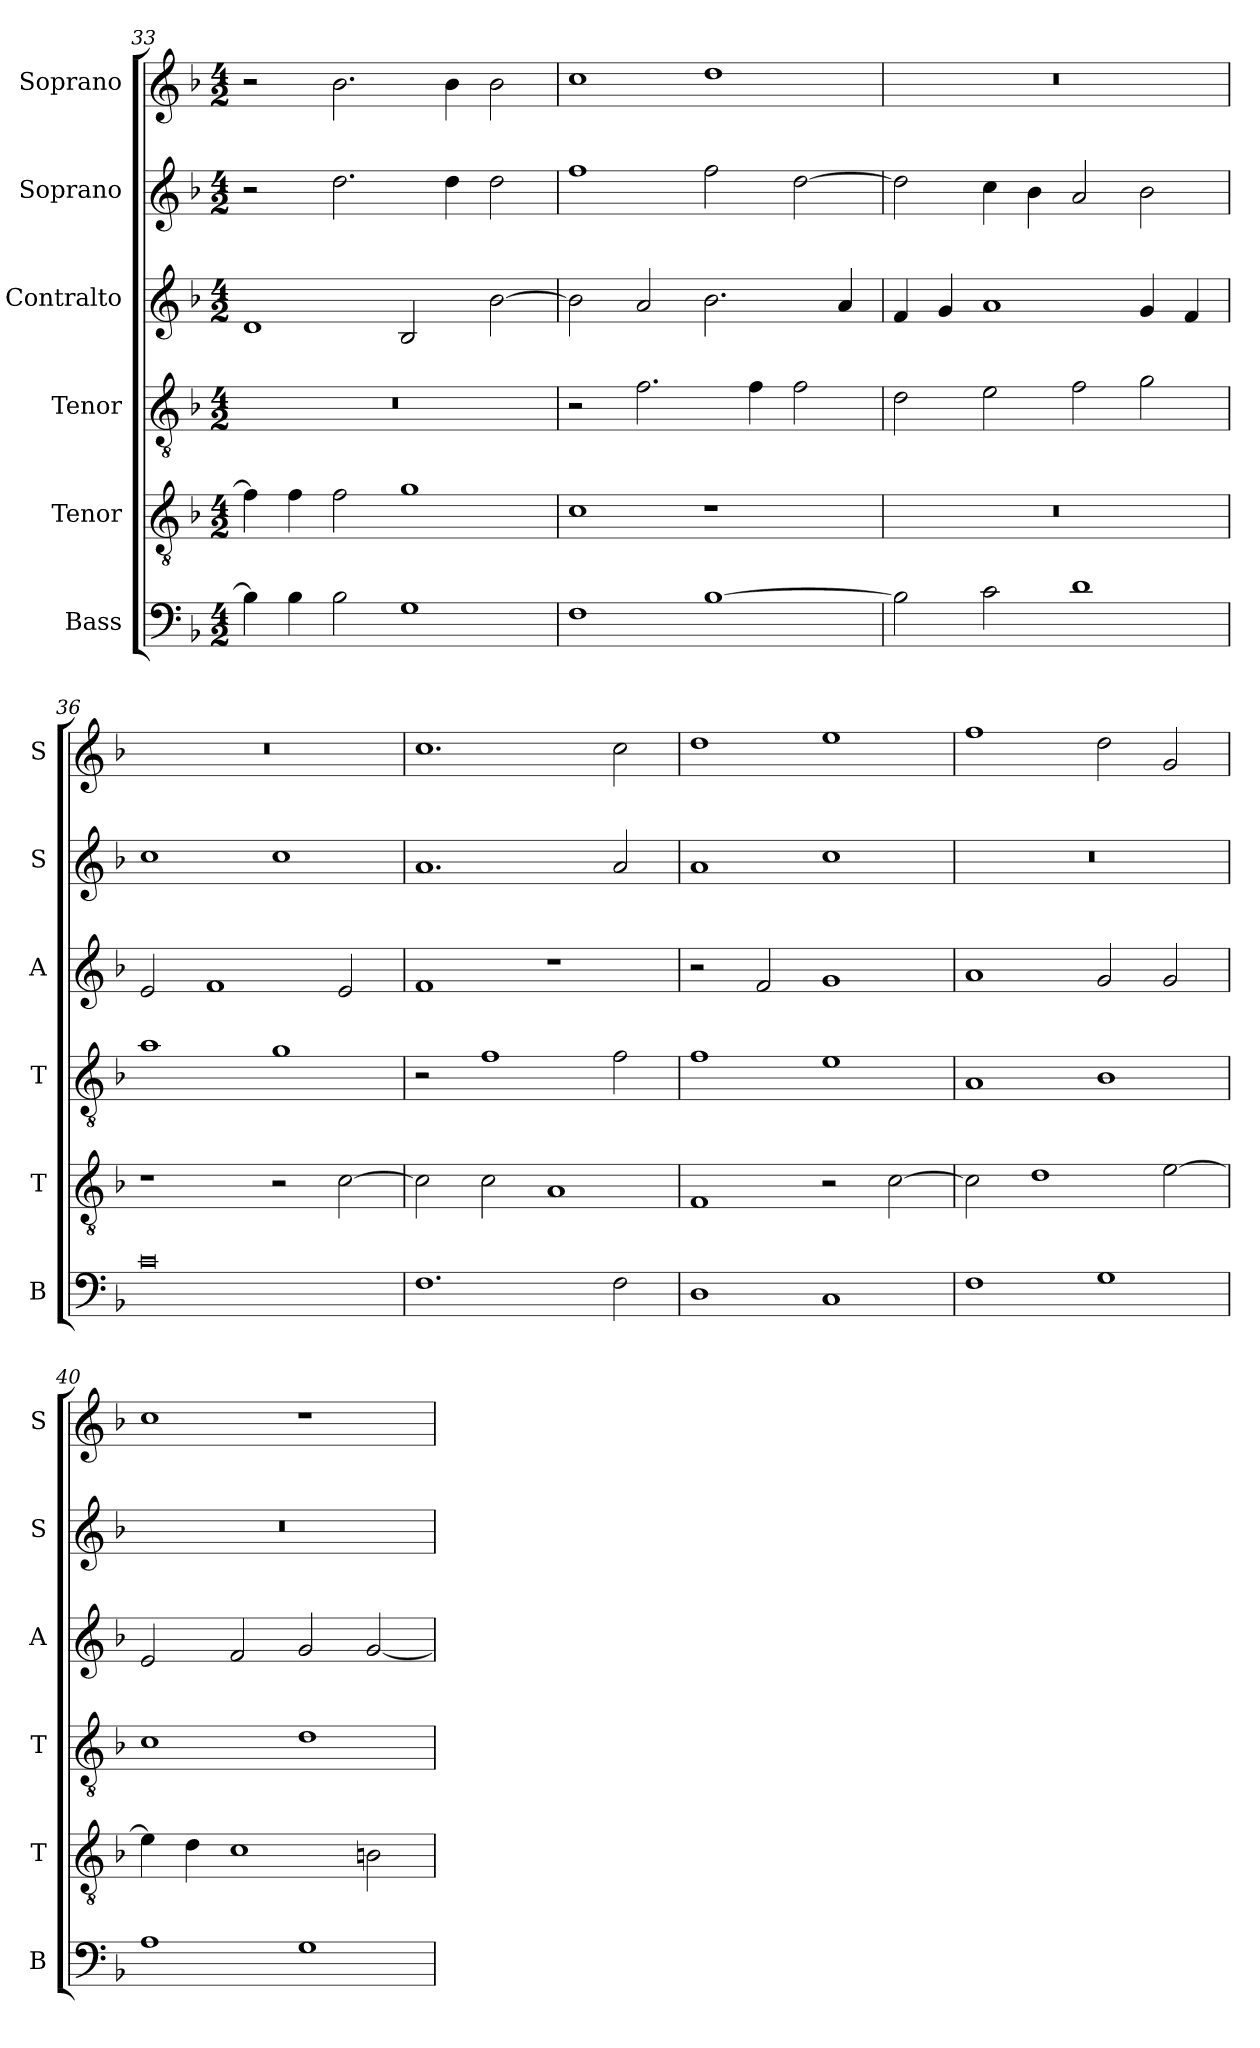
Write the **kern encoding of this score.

**kern	**kern	**kern	**kern	**kern	**kern
*part6	*part5	*part4	*part3	*part2	*part1
*staff6	*staff5	*staff4	*staff3	*staff2	*staff1
*I"Bass	*I"Tenor	*I"Tenor	*I"Contralto	*I"Soprano	*I"Soprano
*I'B	*I'T	*I'T	*I'A	*I'S	*I'S
*clefF4	*clefGv2	*clefGv2	*clefG2	*clefG2	*clefG2
*k[b-]	*k[b-]	*k[b-]	*k[b-]	*k[b-]	*k[b-]
*F:ion	*F:ion	*F:ion	*F:ion	*F:ion	*F:ion
*M4/2	*M4/2	*M4/2	*M4/2	*M4/2	*M4/2
=33	=33	=33	=33	=33	=33
4B-]	4f]	0r	1d	2r	2r
4B-	4f	.	.	.	.
2B-	2f	.	.	2.dd	2.b-
1G	1g	.	2B-	.	.
.	.	.	.	4dd	4b-
.	.	.	[2b-	2dd	2b-
=34	=34	=34	=34	=34	=34
1F	1c	2r	2b-]	1ff	1cc
.	.	2.f	2a	.	.
[1B-	1r	.	2.b-	2ff	1dd
.	.	4f	.	.	.
.	.	2f	.	[2dd	.
.	.	.	4a	.	.
=35	=35	=35	=35	=35	=35
2B-]	0r	2d	4f	2dd]	0r
.	.	.	4g	.	.
2c	.	2e	1a	4cc	.
.	.	.	.	4b-	.
1d	.	2f	.	2a	.
.	.	2g	4g	2b-	.
.	.	.	4f	.	.
=36	=36	=36	=36	=36	=36
0c	1r	1a	2e	1cc	0r
.	.	.	1f	.	.
.	2r	1g	.	1cc	.
.	[2c	.	2e	.	.
=37	=37	=37	=37	=37	=37
1.F	2c]	2r	1f	1.a	1.cc
.	2c	1f	.	.	.
.	1A	.	1r	.	.
2F	.	2f	.	2a	2cc
=38	=38	=38	=38	=38	=38
1D	1F	1f	2r	1a	1dd
.	.	.	2f	.	.
1C	2r	1e	1g	1cc	1ee
.	[2c	.	.	.	.
=39	=39	=39	=39	=39	=39
1F	2c]	1A	1a	0r	1ff
.	1d	.	.	.	.
1G	.	1B-	2g	.	2dd
.	[2e	.	2g	.	2g
=40	=40	=40	=40	=40	=40
1A	4e]	1c	2e	0r	1cc
.	4d	.	.	.	.
.	1c	.	2f	.	.
1G	.	1d	2g	.	1r
.	2Bn	.	[2g	.	.
=	=	=	=	=	=
*-	*-	*-	*-	*-	*-
